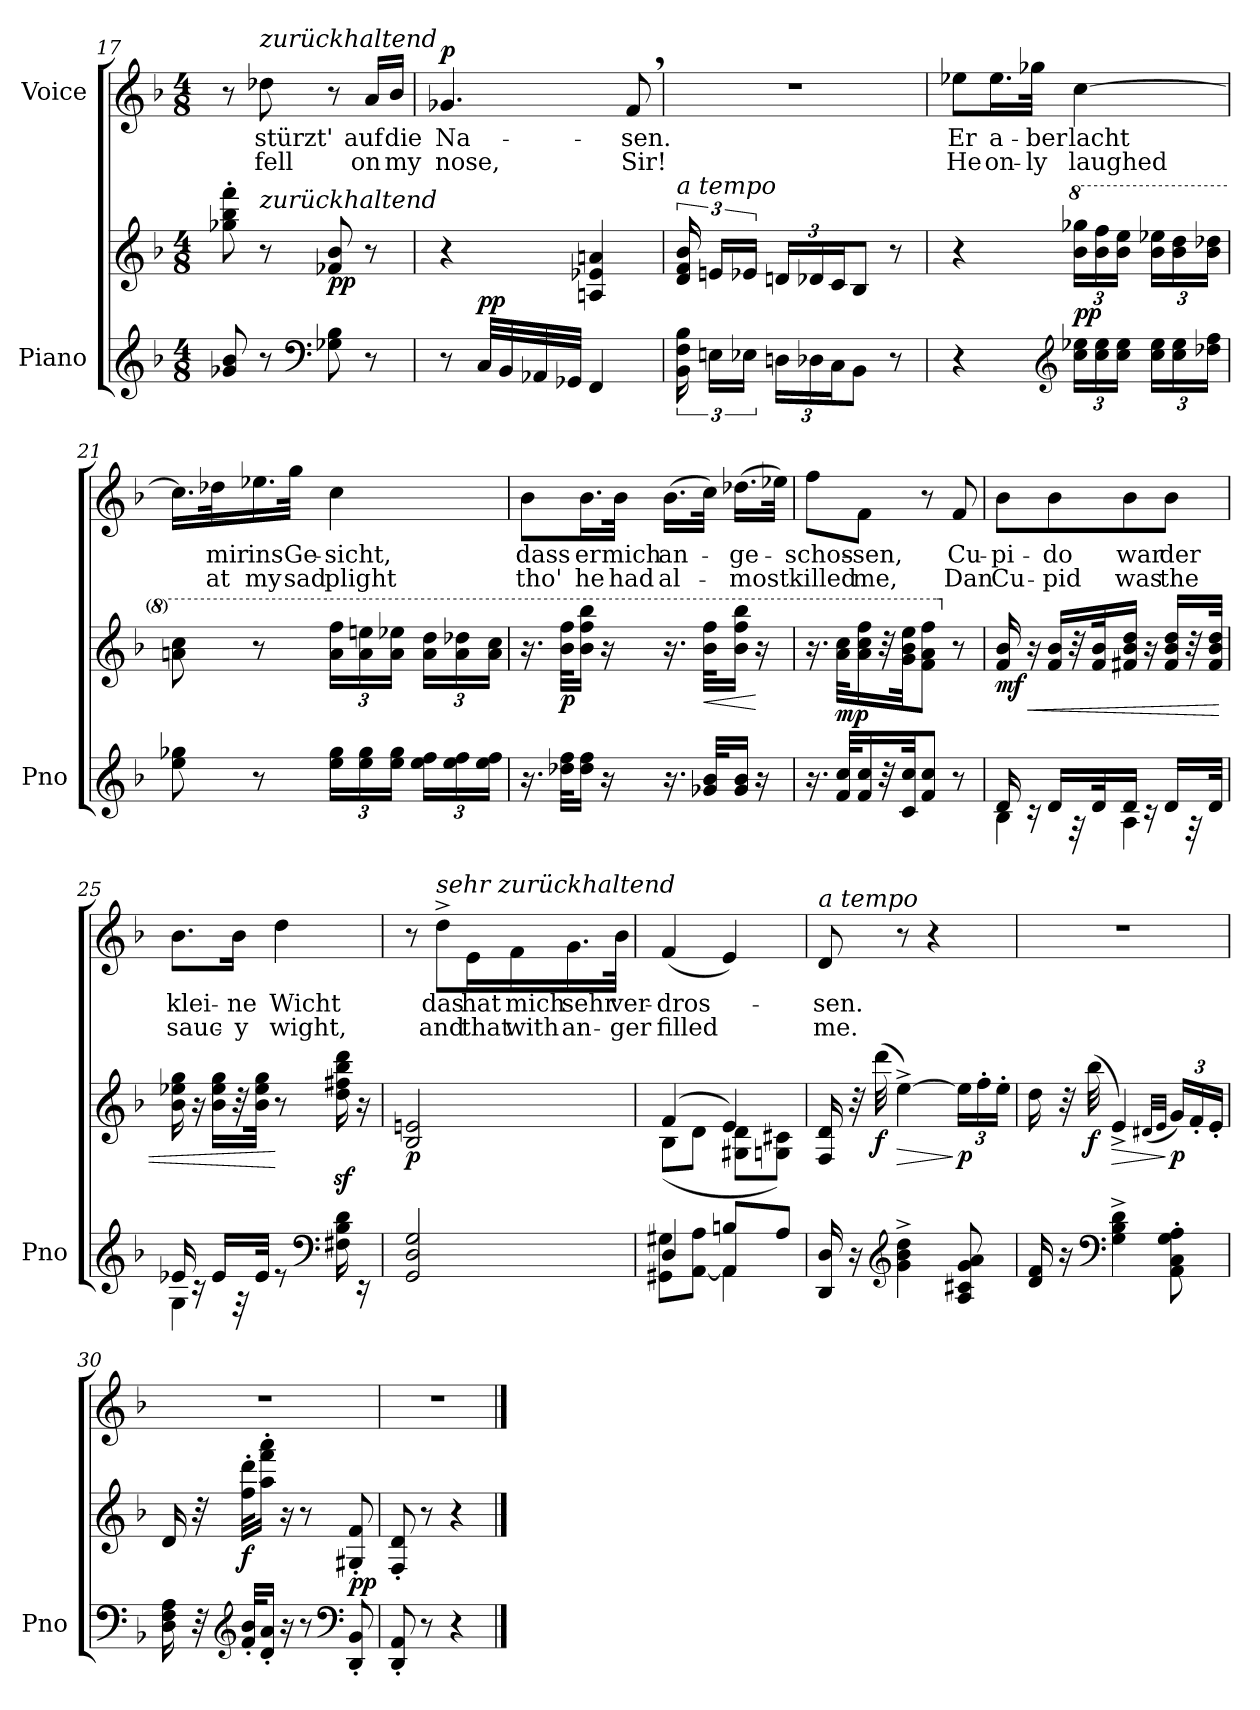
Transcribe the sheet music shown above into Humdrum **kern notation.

**kern	**kern	**dynam	**kern	**text	**text	**dynam
*part2	*part2	*part2	*part1	*part1	*part1	*part1
*staff3	*staff2	*staff2/3	*staff1	*staff1	*staff1	*staff1
*I"Piano	*	*	*I"Voice	*	*	*
*I'Pno	*	*	*	*	*	*
!!LO:PB:g=z
*clefG2	*clefG2	*	*clefG2	*	*	*
*k[b-]	*k[b-]	*	*k[b-]	*	*	*
*M4/8	*M4/8	*	*M4/8	*	*	*
=17	=17	=17	=17	=17	=17	=17
8g-X/ 8b-/	8gg-X\' 8bb-\' 8fff\'	.	8r	.	.	.
*	*	*	*MM58	*	*	*
!	!	!	!LO:TX:a:i:t=zurückhaltend	!	!	!
!	!LO:TX:a:i:t=zurückhaltend	!	!	!	!	!
!	!	!	!	!LO:LY:b	!LO:LY:b	!
8r	8r	.	8dd-X\	stürzt'	fell	.
*clefF4	*	*	*	*	*	*
*	*	*	*MM56	*	*	*
!	!	!LO:DY:b	!	!	!	!
8G-X\ 8B-\	8f-X/ 8b-/	pp	8r	.	.	.
*	*	*	*MM54	*	*	*
!	!	!	!	!LO:LY:b	!LO:LY:b	!
8r	8r	.	16a/LL	auf	on	.
!	!	!	!	!LO:LY:b	!LO:LY:b	!
.	.	.	16b-/JJ	die	my	.
=18	=18	=18	=18	=18	=18	=18
*	*	*	*MM52	*	*	*
!	!	!	!	!LO:LY:b	!LO:LY:b	!LO:DY:a
8r	4r	.	4.g-X/	Na-	nose,	p
!	!	!LO:DY:a=2	!	!	!	!
32C/LLL	.	pp	.	.	.	.
32BB-/	.	.	.	.	.	.
32AA-X/	.	.	.	.	.	.
32GG-X/JJJ	.	.	.	.	.	.
4FF/	4An/ 4e-X/ 4an/	.	.	.	.	.
!	!	!	!	!LO:LY:b	!LO:LY:b	!
.	.	.	8f,/	-sen.	Sir!	.
=19	=19	=19	=19	=19	=19	=19
*	*	*	*MM60	*	*	*
!	!LO:TX:a:i:t=a tempo	!	!	!	!	!
24BB-\ 24F\ 24B-\	24d/ 24f/ 24b-/	.	2r	.	.	.
24En\LL	24en/LL	.	.	.	.	.
24E-X\JJ	24e-X/JJ	.	.	.	.	.
*Xbrackettup	*Xbrackettup	*	*	*	*	*
24Dn\LL	24dn/LL	.	.	.	.	.
24D-X\	24d-X/	.	.	.	.	.
24C\J	24c/J	.	.	.	.	.
8BB-\J	8B-/J	.	.	.	.	.
8r	8r	.	.	.	.	.
!!LO:PB:g=z
=20	=20	=20	=20	=20	=20	=20
!	!	!	!	!LO:LY:b	!LO:LY:b	!
4r	4r	.	8ee-X\L	Er	He	.
!	!	!	!	!LO:LY:b	!LO:LY:b	!
.	.	.	16.ee-\L	a-	on-	.
!	!	!	!	!LO:LY:b	!LO:LY:b	!
.	.	.	32gg-X\JJk	-ber	-ly	.
*clefG2	*	*	*	*	*	*
*	*8va	*	*	*	*	*
!	!	!LO:DY:b	!	!LO:LY:b	!LO:LY:b	!
24cc\ 24ee-X\LL	24bb-\ 24ggg-X\LL	pp	[4cc\	lacht	laughed	.
24cc\ 24ee-\	24bb-\ 24fff\	.	.	.	.	.
24cc\ 24ee-\JJ	24bb-\ 24eee\JJ	.	.	.	.	.
24cc\ 24ee-\LL	24bb-\ 24eee-X\LL	.	.	.	.	.
24cc\ 24ee-\	24bb-\ 24ddd\	.	.	.	.	.
24dd-X\ 24ff\JJ	24bb-\ 24ddd-X\JJ	.	.	.	.	.
=21	=21	=21	=21	=21	=21	=21
8ee\ 8gg-X\	8aan\ 8ccc\	.	16.cc\LL]	.	.	.
!	!	!	!	!LO:LY:b	!LO:LY:b	!
.	.	.	32dd-X\K	mir	at	.
!	!	!	!	!LO:LY:b	!LO:LY:b	!
8r	8r	.	16.ee-X\	ins	my	.
!	!	!	!	!LO:LY:b	!LO:LY:b	!
.	.	.	32gg\JJk	Ge-	sad	.
!	!	!	!	!LO:LY:b	!LO:LY:b	!
24ee\ 24gg-\LL	24aa\ 24fff\LL	.	4cc\	-sicht,	plight	.
24ee\ 24gg-\	24aa\ 24eeen\	.	.	.	.	.
24ee\ 24gg-\JJ	24aa\ 24eee-X\JJ	.	.	.	.	.
24ee\ 24ff\LL	24aa\ 24ddd\LL	.	.	.	.	.
24ee\ 24ff\	24aa\ 24ddd-X\	.	.	.	.	.
24ee\ 24ff\JJ	24aa\ 24ccc\JJ	.	.	.	.	.
=22	=22	=22	=22	=22	=22	=22
!	!	!	!	!LO:LY:b	!LO:LY:b	!
16.r	16.r	.	8b-\L	dass	tho'	.
!	!	!LO:DY:b	!	!	!	!
32dd-X\ 32ff\KLL	32bb-\ 32fff\KLL	p	.	.	.	.
!	!	!	!	!LO:LY:b	!LO:LY:b	!
16dd-\ 16ff\JJ	16bb-\ 16fff\ 16bbb-\JJ	.	16.b-\L	er	he	.
16r	16r	.	.	.	.	.
!	!	!	!	!LO:LY:b	!LO:LY:b	!
.	.	.	32b-\JJk	mich	had	.
!	!	!	!	!LO:LY:b	!LO:LY:b	!
16.r	16.r	.	(>16.b-\LL	an-	al-	.
!	!	!LO:HP:b	!	!	!	!
32g-X/ 32b-/KLL	32bb-\ 32fff\KLL	<	32cc\JJk)	.	.	.
!	!	!	!	!LO:LY:b	!LO:LY:b	!
16g-/ 16b-/JJ	16bb-\ 16fff\ 16bbb-\JJ	.	(>16.dd-X\LL	-ge-	-most	.
16r	16r	[	.	.	.	.
.	.	.	32ee-X\JJk)	.	.	.
!!LO:LB:g=z
=23	=23	=23	=23	=23	=23	=23
!	!	!	!	!LO:LY:b	!LO:LY:b	!
16.r	16.r	.	8ff\L	-schos-	killed	.
!	!	!LO:DY:b	!	!	!	!
32f/ 32cc/KLL	32aa\ 32ccc\KLL	mp	.	.	.	.
!	!	!	!	!LO:LY:b	!LO:LY:b	!
16f/ 16cc/	16aa\ 16ccc\ 16fff\	.	8f\J	-sen,	me,	.
32r	32r	.	.	.	.	.
32c/ 32cc/JK	32gg\ 32bb-\ 32eee\JK	.	.	.	.	.
8f/ 8cc/J	8ff\ 8aa\ 8fff\J	.	8r	.	.	.
*	*X8va	*	*	*	*	*
!	!	!	!	!LO:LY:b	!LO:LY:b	!
8r	8r	.	8f/	Cu-	Dan	.
=24	=24	=24	=24	=24	=24	=24
*^	*	*	*	*	*	*
!	!	!	!LO:DY:b	!	!LO:LY:b	!LO:LY:b	!
16d/	4B-\	16f/ 16b-/	mf	8b-\L	-pi-	Cu-	.
!	!	!	!LO:HP:b	!	!	!	!
16rc	.	16r	<	.	.	.	.
!	!	!	!	!	!LO:LY:b	!LO:LY:b	!
16d/LL	.	16f/ 16b-/LL	.	8b-\	-do	-pid	.
32rF	.	32r	.	.	.	.	.
32d/K	.	32f/ 32b-/K	.	.	.	.	.
!	!	!	!	!	!LO:LY:b	!LO:LY:b	!
16d/JJ	4A\	16f#X/ 16b-/ 16dd/JJ	.	8b-\	war	was	.
16rc	.	16r	.	.	.	.	.
!	!	!	!	!	!LO:LY:b	!LO:LY:b	!
16d/LL	.	16f#/ 16b-/ 16dd/LL	.	8b-\J	der	the	.
32rF	.	32r	.	.	.	.	.
32d/JJk	.	32f#/ 32b-/ 32dd/JJk	.	.	.	.	.
=25	=25	=25	=25	=25	=25	=25	=25
!	!	!	!	!	!LO:LY:b	!LO:LY:b	!
16e-X/	4G\	16b-\ 16ee-X\ 16gg\	.	8.b-\L	klei-	sauc-	.
16rc	.	16r	.	.	.	.	.
16e-/LL	.	16b-\ 16ee-\ 16gg\LL	.	.	.	.	.
!	!	!	!	!	!LO:LY:b	!LO:LY:b	!
32rF	.	32r	.	16b-\Jk	-ne	-y	.
32e-/JJk	.	32b-\ 32ee-\ 32gg\JJk	.	.	.	.	.
!	!	!	!	!	!LO:LY:b	!LO:LY:b	!
8re	4ryy	8r	[	4dd\	Wicht	wight,	.
*clefF4	*	*	*	*	*	*	*
16F#X\ 16B-\ 16d\	.	16dd\z< 16ff#X\z< 16bb-\z< 16ddd\z<	.	.	.	.	.
16rEE	.	16r	.	.	.	.	.
*v	*v	*	*	*	*	*	*
!!LO:LB:g=z
=26	=26	=26	=26	=26	=26	=26
!	!	!LO:DY:b	!	!	!	!
2GG/ 2D/ 2G/	2B-/ 2en/	p	8r	.	.	.
*	*	*	*MM55	*	*	*
!	!	!	!LO:TX:a:i:t=sehr zurückhaltend	!	!	!
!	!	!	!	!LO:LY:b	!LO:LY:b	!
.	.	.	8dd^\L	das	and	.
*	*	*	*MM50	*	*	*
!	!	!	!	!LO:LY:b	!LO:LY:b	!
.	.	.	16e\L	hat	that	.
!	!	!	!	!LO:LY:b	!LO:LY:b	!
.	.	.	16f\	mich	with	.
*	*	*	*MM45	*	*	*
!	!	!	!	!LO:LY:b	!LO:LY:b	!
.	.	.	16.g\	sehr	an-	.
!	!	!	!	!LO:LY:b	!LO:LY:b	!
.	.	.	32b-\JJk	ver-	-ger	.
=27	=27	=27	=27	=27	=27	=27
*	*	*	*MM40	*	*	*
*^	*^	*	*	*	*	*
*	*^	*	*	*	*	*	*	*
!	!	!	!	!	!	!	!LO:LY:b	!LO:LY:b	!
4D/	8GG#X\ 8G#X\L	4ryy	(>4f/	(<8B-\L	.	(<4f/	-dros-	filled	.
.	[8AA\ 8A\J	.	.	8d\J	.	.	.	.	.
8Bn/L	4AA\]	4AA/	4e/)	8G#X\ 8d\L	.	4e/)	.	.	.
8A/J	.	.	.	8Gn\ 8c#X\J)	.	.	.	.	.
*v	*v	*v	*	*	*	*	*	*	*
*	*v	*v	*	*	*	*	*
=28	=28	=28	=28	=28	=28	=28
*	*	*	*MM60	*	*	*
*	*^	*	*	*	*	*
!	!	!	!	!LO:TX:a:i:t=a tempo	!	!	!
!	!	!	!	!	!LO:LY:b	!LO:LY:b	!
*	*v	*v	*	*	*	*	*
16DD/ 16D/	16F/ 16d/	.	8d/	-sen.	me.	.
16r	32r	.	.	.	.	.
!	!	!LO:DY:b	!	!	!	!
.	(>32ddd\	f	.	.	.	.
*clefG2	*	*	*	*	*	*
!	!	!LO:HP:b	!	!	!	!
4g\^ 4b-\^ 4dd\^	[4ee^\)	>	8r	.	.	.
.	.	.	4r	.	.	.
!	!	!LO:DY:n=1:b	!	!	!	!
8A/ 8c#X/ 8g/ 8a/	24ee\LL]	] p	.	.	.	.
.	24ff'\	.	.	.	.	.
.	24ee'\JJ	.	.	.	.	.
!!LO:LB:g=z
=29	=29	=29	=29	=29	=29	=29
16d/ 16f/	16dd\	.	2r	.	.	.
16r	32r	.	.	.	.	.
!	!	!LO:DY:b	!	!	!	!
.	(>32bb-\	f	.	.	.	.
*clefF4	*	*	*	*	*	*
!	!	!LO:HP:b	!	!	!	!
4G\^ 4B-\^ 4d\^	4e^/)	>	.	.	.	.
.	(<32qd#X/LLL	.	.	.	.	.
.	32qe/JJJ	.	.	.	.	.
!	!	!LO:DY:n=1:b	!	!	!	!
8AA\' 8C\' 8G\' 8A\'	24g/LL)	] p	.	.	.	.
.	24f'/	.	.	.	.	.
.	24e'/JJ	.	.	.	.	.
=30	=30	=30	=30	=30	=30	=30
16D\ 16F\ 16A\	16d/	.	2r	.	.	.
32r	32r	.	.	.	.	.
*clefG2	*	*	*	*	*	*
!	!	!LO:DY:b	!	!	!	!
32f/' 32b-/'KLL	32ff\' 32ddd\'KLL	f	.	.	.	.
16d/' 16a/'JJ	16aa\' 16fff\' 16aaa\'JJ	.	.	.	.	.
16r	16r	.	.	.	.	.
8r	8r	.	.	.	.	.
*clefF4	*	*	*	*	*	*
!	!	!LO:DY:b	!	!	!	!
8DD/' 8BB-/'	8G#X/' 8f/'	pp	.	.	.	.
=31	=31	=31	=31	=31	=31	=31
8DD/' 8AA/'	8F/' 8d/'	.	2r	.	.	.
8r	8r	.	.	.	.	.
4r	4r	.	.	.	.	.
==	==	==	==	==	==	==
*-	*-	*-	*-	*-	*-	*-
